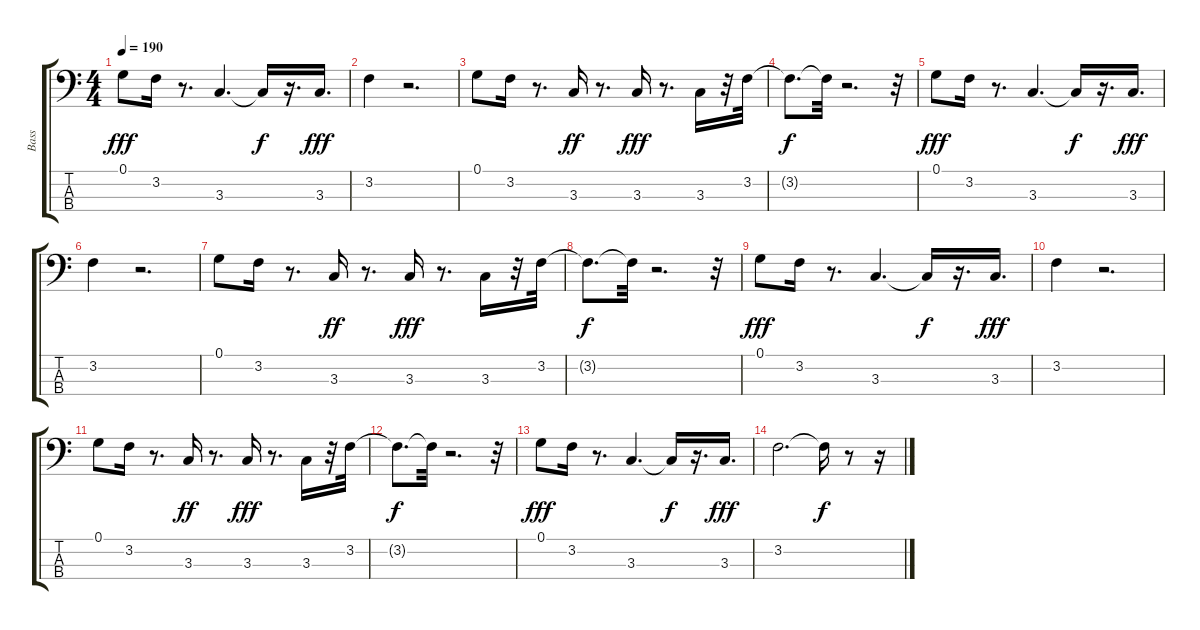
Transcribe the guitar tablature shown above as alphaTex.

\track ("Bass" "Bass") {instrument electricbassfinger}
\staff {score tabs}
\tuning (G2 D2 A1 E1) {hide}
\ts (4 4)
\tempo 190
\clef f4
\ks c
0.1.8{dy fff} 3.2.16 r.8{d} 3.3.4{d} 3.3{t}.16{dy f} r.16{d} 3.3.16{d dy fff} |
3.2.4 r.2{d} |
0.1.8 3.2.16 r.8{d} 3.3.16{dy ff} r.8{d} 3.3.16{dy fff} r.8{d} 3.3.16 r.32 3.2.32 |
3.2{t}.8{d dy f} 3.2{t}.32 r.2{d} r.32 |
0.1.8{dy fff} 3.2.16 r.8{d} 3.3.4{d} 3.3{t}.16{dy f} r.16{d} 3.3.16{d dy fff} |
3.2.4 r.2{d} |
0.1.8 3.2.16 r.8{d} 3.3.16{dy ff} r.8{d} 3.3.16{dy fff} r.8{d} 3.3.16 r.32 3.2.32 |
3.2{t}.8{d dy f} 3.2{t}.32 r.2{d} r.32 |
0.1.8{dy fff} 3.2.16 r.8{d} 3.3.4{d} 3.3{t}.16{dy f} r.16{d} 3.3.16{d dy fff} |
3.2.4 r.2{d} |
0.1.8 3.2.16 r.8{d} 3.3.16{dy ff} r.8{d} 3.3.16{dy fff} r.8{d} 3.3.16 r.32 3.2.32 |
3.2{t}.8{d dy f} 3.2{t}.32 r.2{d} r.32 |
0.1.8{dy fff} 3.2.16 r.8{d} 3.3.4{d} 3.3{t}.16{dy f} r.16{d} 3.3.16{d dy fff} |
3.2.2{d} 3.2{t}.16{dy f} r.8 r.16
